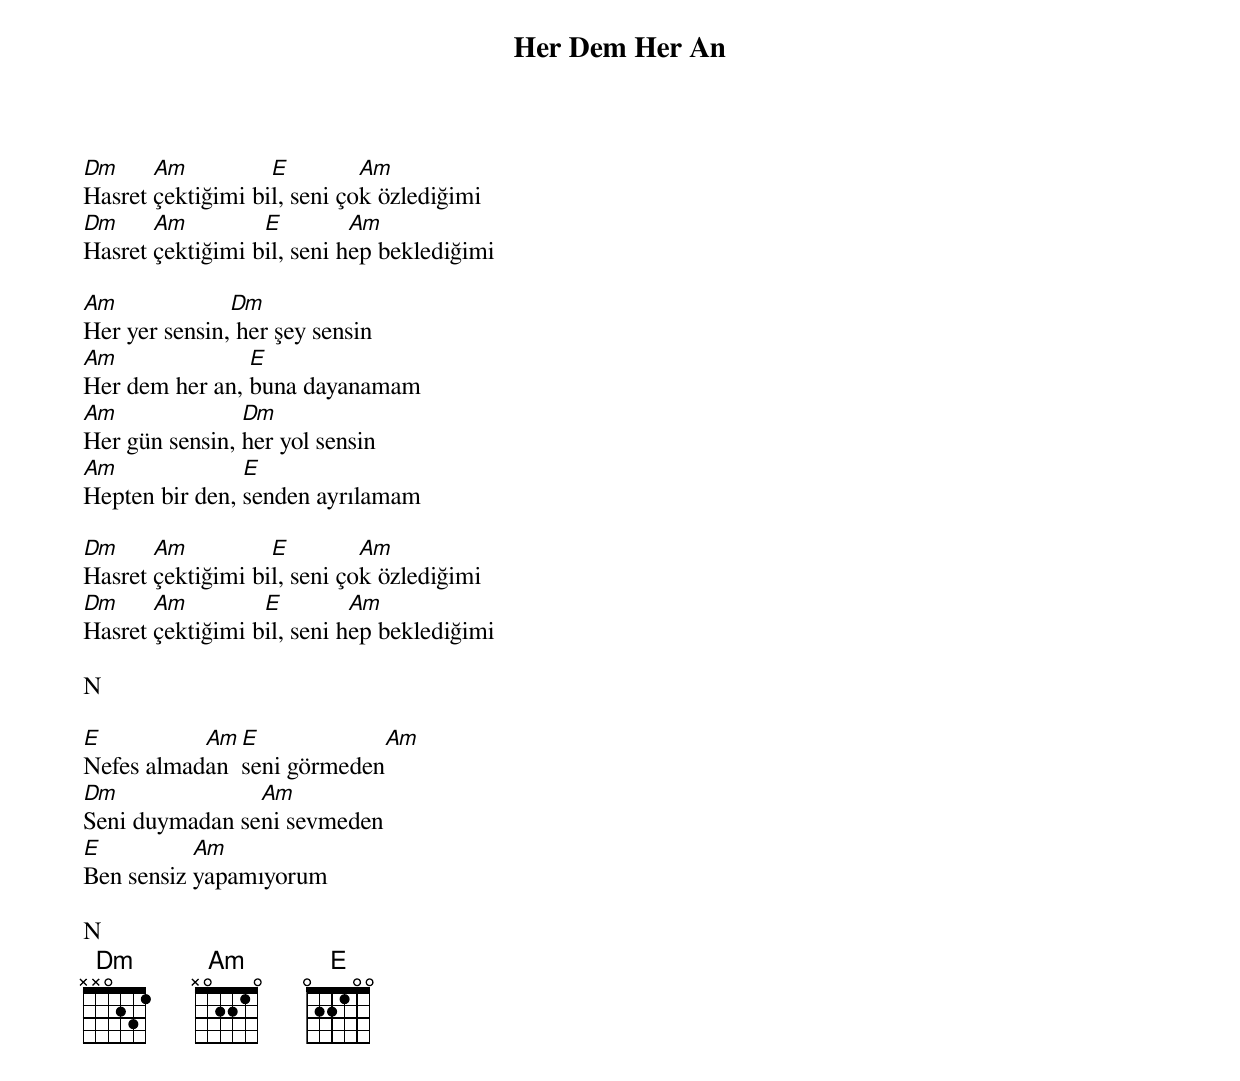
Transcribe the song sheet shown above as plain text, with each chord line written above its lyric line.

{title: Her Dem Her An}
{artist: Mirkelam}

Dm     Am          E         Am
Hasret çektiğimi bil, seni çok özlediğimi
Dm     Am         E         Am
Hasret çektiğimi bil, seni hep beklediğimi

Am             Dm
Her yer sensin, her şey sensin
Am              E
Her dem her an, buna dayanamam
Am              Dm
Her gün sensin, her yol sensin
Am              E
Hepten bir den, senden ayrılamam

Dm     Am          E         Am
Hasret çektiğimi bil, seni çok özlediğimi
Dm     Am         E         Am
Hasret çektiğimi bil, seni hep beklediğimi

N

E          Am E             Am
Nefes almadan seni görmeden
Dm              Am
Seni duymadan seni sevmeden
E          Am
Ben sensiz yapamıyorum

N
